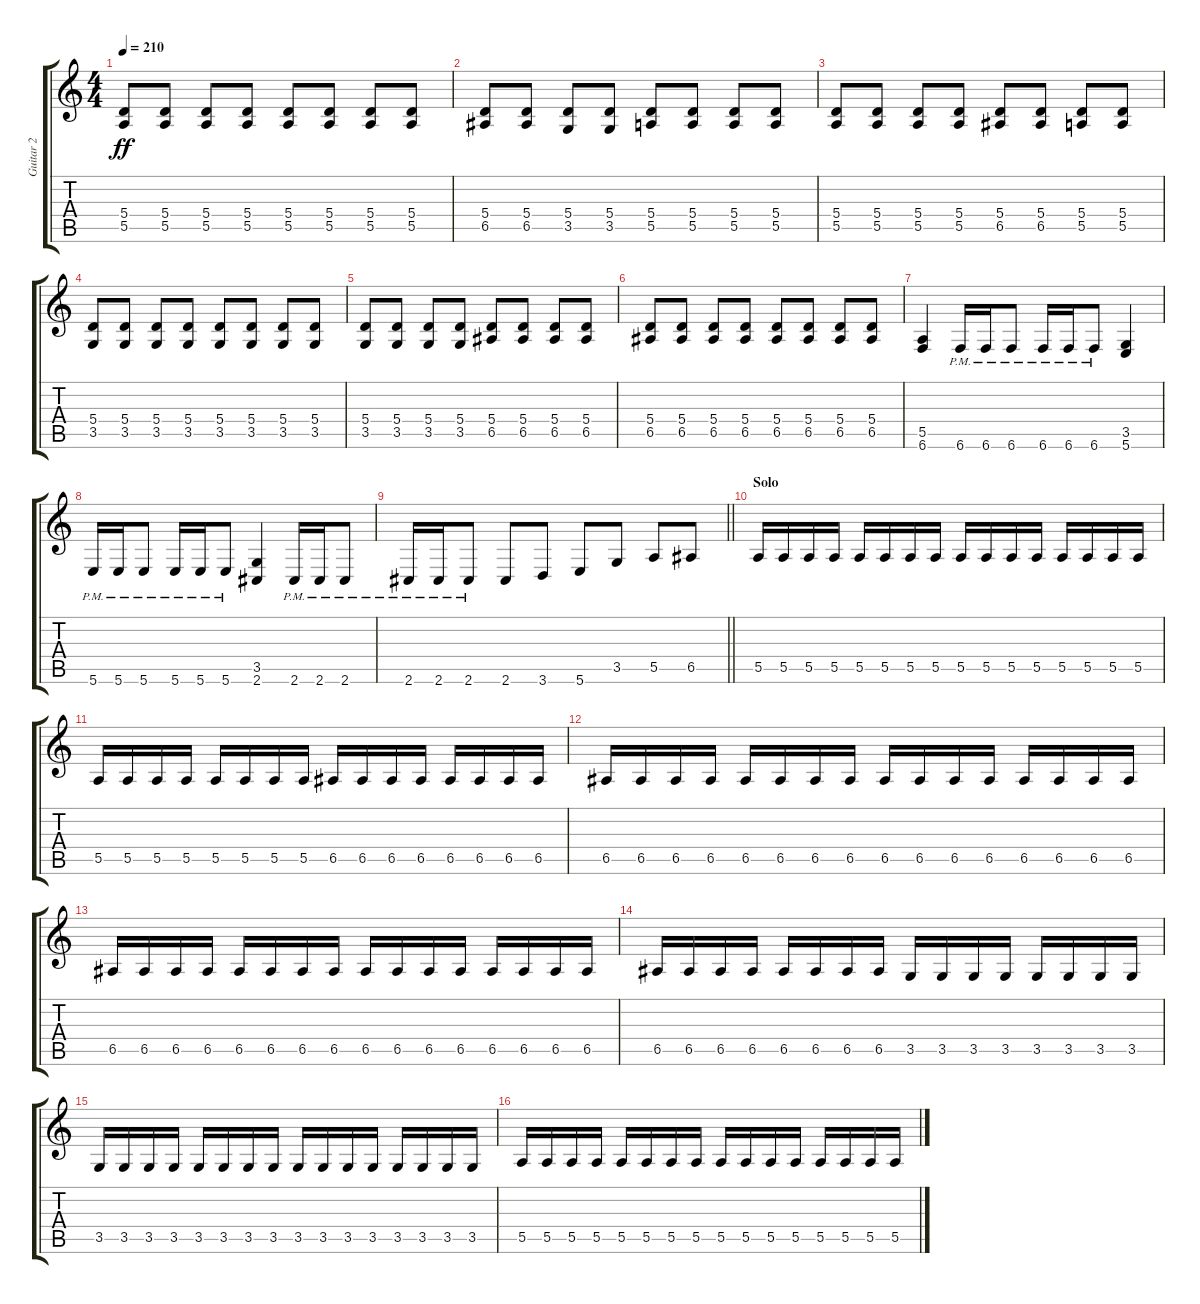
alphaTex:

\track ("Guitar 2" "Guitar 2") {instrument distortionguitar}
\staff {score tabs}
\tuning (B3 Gb3 D3 A2 E2 B1) {hide}
\ts (4 4)
\tempo 210
\clef g2
\ks c
(5.4 5.5).8{dy ff} (5.4 5.5).8 (5.4 5.5).8 (5.4 5.5).8 (5.4 5.5).8 (5.4 5.5).8 (5.4 5.5).8 (5.4 5.5).8 |
(5.4 6.5).8 (5.4 6.5).8 (5.4 3.5).8 (5.4 3.5).8 (5.4 5.5).8 (5.4 5.5).8 (5.4 5.5).8 (5.4 5.5).8 |
(5.4 5.5).8 (5.4 5.5).8 (5.4 5.5).8 (5.4 5.5).8 (5.4 6.5).8 (5.4 6.5).8 (5.4 5.5).8 (5.4 5.5).8 |
(5.4 3.5).8 (5.4 3.5).8 (5.4 3.5).8 (5.4 3.5).8 (5.4 3.5).8 (5.4 3.5).8 (5.4 3.5).8 (5.4 3.5).8 |
(5.4 3.5).8 (5.4 3.5).8 (5.4 3.5).8 (5.4 3.5).8 (5.4 6.5).8 (5.4 6.5).8 (5.4 6.5).8 (5.4 6.5).8 |
(5.4 6.5).8 (5.4 6.5).8 (5.4 6.5).8 (5.4 6.5).8 (5.4 6.5).8 (5.4 6.5).8 (5.4 6.5).8 (5.4 6.5).8 |
(5.5 6.6).4 6.6{pm}.16 6.6{pm}.16 6.6{pm}.8 6.6{pm}.16 6.6{pm}.16 6.6{pm}.8 (3.5 5.6).4 |
5.6{pm}.16 5.6{pm}.16 5.6{pm}.8 5.6{pm}.16 5.6{pm}.16 5.6{pm}.8 (3.5 2.6).4 2.6{pm}.16 2.6{pm}.16 2.6{pm}.8 |
\barLineRight lightlight
2.6{pm}.16 2.6{pm}.16 2.6{pm}.8 2.6.8 3.6.8 5.6.8 3.5.8 5.5.8 6.5.8 |
\section ("" "Solo")
5.5.16 5.5.16 5.5.16 5.5.16 5.5.16 5.5.16 5.5.16 5.5.16 5.5.16 5.5.16 5.5.16 5.5.16 5.5.16 5.5.16 5.5.16 5.5.16 |
5.5.16 5.5.16 5.5.16 5.5.16 5.5.16 5.5.16 5.5.16 5.5.16 6.5.16 6.5.16 6.5.16 6.5.16 6.5.16 6.5.16 6.5.16 6.5.16 |
6.5.16 6.5.16 6.5.16 6.5.16 6.5.16 6.5.16 6.5.16 6.5.16 6.5.16 6.5.16 6.5.16 6.5.16 6.5.16 6.5.16 6.5.16 6.5.16 |
6.5.16 6.5.16 6.5.16 6.5.16 6.5.16 6.5.16 6.5.16 6.5.16 6.5.16 6.5.16 6.5.16 6.5.16 6.5.16 6.5.16 6.5.16 6.5.16 |
6.5.16 6.5.16 6.5.16 6.5.16 6.5.16 6.5.16 6.5.16 6.5.16 3.5.16 3.5.16 3.5.16 3.5.16 3.5.16 3.5.16 3.5.16 3.5.16 |
3.5.16 3.5.16 3.5.16 3.5.16 3.5.16 3.5.16 3.5.16 3.5.16 3.5.16 3.5.16 3.5.16 3.5.16 3.5.16 3.5.16 3.5.16 3.5.16 |
5.5.16 5.5.16 5.5.16 5.5.16 5.5.16 5.5.16 5.5.16 5.5.16 5.5.16 5.5.16 5.5.16 5.5.16 5.5.16 5.5.16 5.5.16 5.5.16
